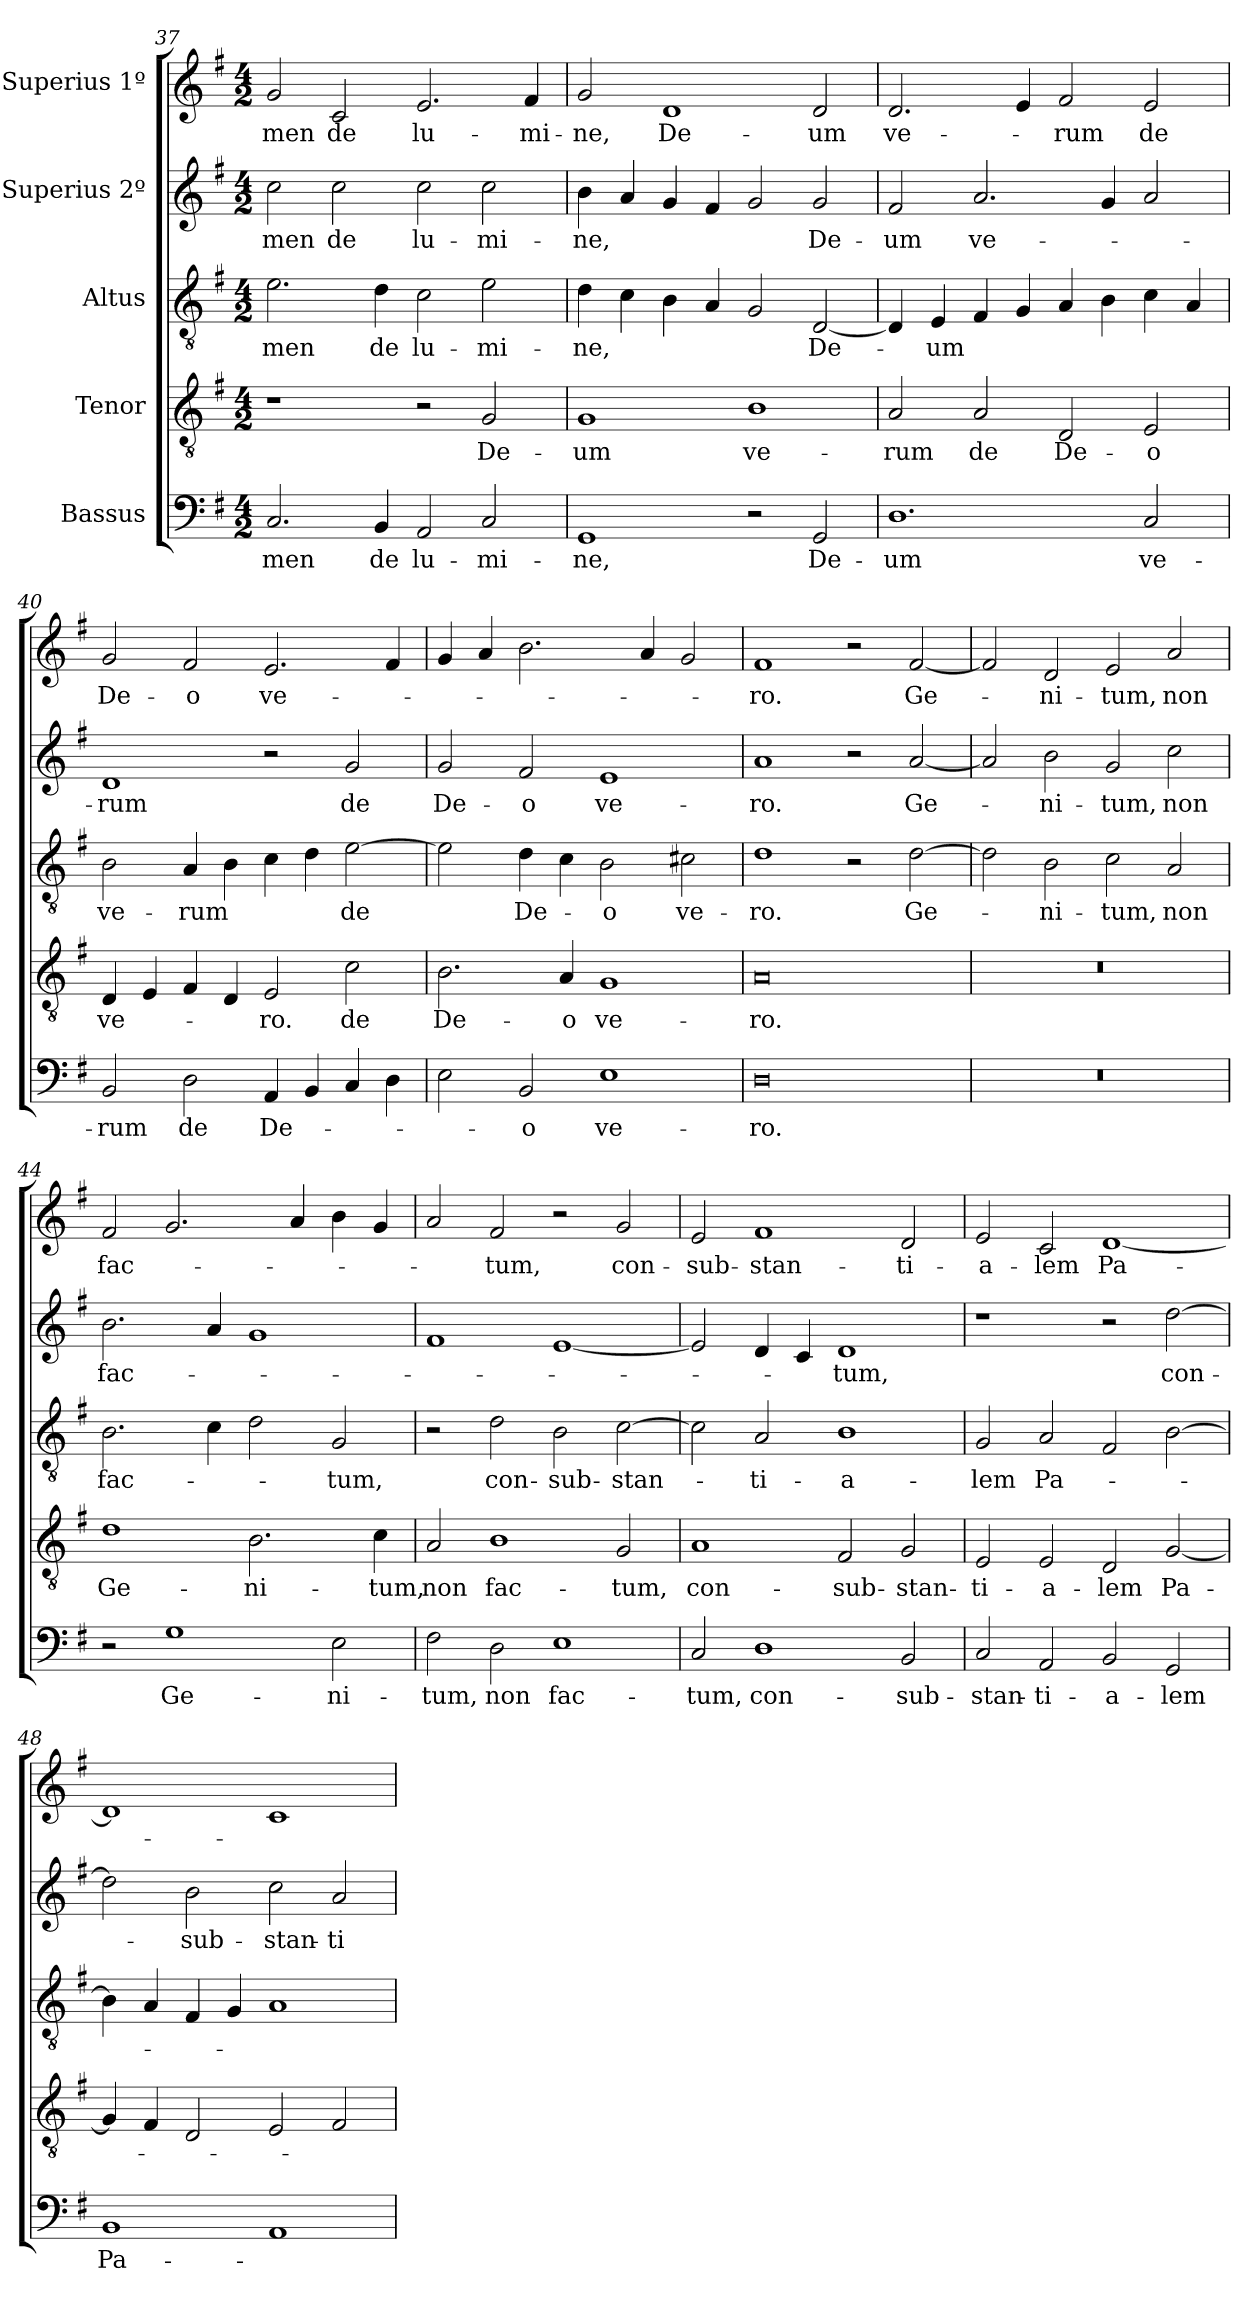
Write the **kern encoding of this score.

**kern	**text	**kern	**text	**kern	**text	**kern	**text	**kern	**text
*part5	*part5	*part4	*part4	*part3	*part3	*part2	*part2	*part1	*part1
*staff5	*staff5	*staff4	*staff4	*staff3	*staff3	*staff2	*staff2	*staff1	*staff1
*I"Bassus	*	*I"Tenor	*	*I"Altus	*	*I"Superius 2º	*	*I"Superius 1º	*
*clefF4	*	*clefGv2	*	*clefGv2	*	*clefG2	*	*clefG2	*
*k[f#]	*	*k[f#]	*	*k[f#]	*	*k[f#]	*	*k[f#]	*
*M4/2	*	*M4/2	*	*M4/2	*	*M4/2	*	*M4/2	*
=37	=37	=37	=37	=37	=37	=37	=37	=37	=37
2.C/	-men	1r	.	2.e\	-men	2cc\	-men	2g/	-men
.	.	.	.	.	.	2cc\	de	2c/	de
4BB/	de	.	.	4d\	de	.	.	.	.
2AA/	lu-	2r	.	2c\	lu-	2cc\	lu-	2.e/	lu-
2C/	-mi-	2G/	De-	2e\	-mi-	2cc\	-mi-	.	.
.	.	.	.	.	.	.	.	4f#/	-mi-
=38	=38	=38	=38	=38	=38	=38	=38	=38	=38
1GG/	-ne,	1G/	-um	4d\	-ne,	4b\	-ne,	2g/	-ne,
.	.	.	.	4c\	.	4a/	.	.	.
.	.	.	.	4B\	.	4g/	.	1d/	De-
.	.	.	.	4A/	.	4f#/	.	.	.
2r	.	1B\	ve-	2G/	.	2g/	.	.	.
2GG/	De-	.	.	[2D/	De-	2g/	De-	2d/	-um
=39	=39	=39	=39	=39	=39	=39	=39	=39	=39
1.D\	-um	2A/	-rum	4D/]	.	2f#/	-um	2.d/	ve-
.	.	.	.	4E/	-um	.	.	.	.
.	.	2A/	de	4F#/	.	2.a/	ve-	.	.
.	.	.	.	4G/	.	.	.	4e/	.
.	.	2D/	De-	4A/	.	.	.	2f#/	-rum
.	.	.	.	4B\	.	4g/	.	.	.
2C/	ve-	2E/	-o	4c\	.	2a/	.	2e/	de
.	.	.	.	4A/	.	.	.	.	.
=40	=40	=40	=40	=40	=40	=40	=40	=40	=40
2BB/	-rum	4D/	ve-	2B\	ve-	1d/	-rum	2g/	De-
.	.	4E/	.	.	.	.	.	.	.
2D\	de	4F#/	.	4A/	-rum	.	.	2f#/	-o
.	.	4D/	.	4B\	.	.	.	.	.
4AA/	De-	2E/	-ro.	4c\	.	2r	.	2.e/	ve-
4BB/	.	.	.	4d\	.	.	.	.	.
4C/	.	2c\	de	[2e\	de	2g/	de	.	.
4D\	.	.	.	.	.	.	.	4f#/	.
=41	=41	=41	=41	=41	=41	=41	=41	=41	=41
2E\	.	2.B\	De-	2e\]	.	2g/	De-	4g/	.
.	.	.	.	.	.	.	.	4a/	.
2BB/	-o	.	.	4d\	De-	2f#/	-o	2.b\	.
.	.	4A/	-o	4c\	.	.	.	.	.
1E\	ve-	1G/	ve-	2B\	-o	1e/	ve-	.	.
.	.	.	.	.	.	.	.	4a/	.
.	.	.	.	2c#X\	ve-	.	.	2g/	.
=42	=42	=42	=42	=42	=42	=42	=42	=42	=42
0D\	-ro.	0A/	-ro.	1d\	-ro.	1a/	-ro.	1f#/	-ro.
.	.	.	.	2r	.	2r	.	2r	.
.	.	.	.	[2d\	Ge-	[2a/	Ge-	[2f#/	Ge-
=43	=43	=43	=43	=43	=43	=43	=43	=43	=43
0r	.	0r	.	2d\]	.	2a/]	.	2f#/]	.
.	.	.	.	2B\	-ni-	2b\	-ni-	2d/	-ni-
.	.	.	.	2c\	-tum,	2g/	-tum,	2e/	-tum,
.	.	.	.	2A/	non	2cc\	non	2a/	non
=44	=44	=44	=44	=44	=44	=44	=44	=44	=44
2r	.	1d\	Ge-	2.B\	fac-	2.b\	fac-	2f#/	fac-
1G\	Ge-	.	.	.	.	.	.	2.g/	.
.	.	.	.	4c\	.	4a/	.	.	.
.	.	2.B\	-ni-	2d\	.	1g/	.	.	.
.	.	.	.	.	.	.	.	4a/	.
2E\	-ni-	.	.	2G/	-tum,	.	.	4b\	.
.	.	4c\	-tum,	.	.	.	.	4g/	.
=45	=45	=45	=45	=45	=45	=45	=45	=45	=45
2F#\	-tum,	2A/	non	2r	.	1f#/	.	2a/	.
2D\	non	1B\	fac-	2d\	con-	.	.	2f#/	-tum,
1E\	fac-	.	.	2B\	-sub-	[1e/	.	2r	.
.	.	2G/	-tum,	[2c\	-stan-	.	.	2g/	con-
=46	=46	=46	=46	=46	=46	=46	=46	=46	=46
2C/	-tum,	1A/	con-	2c\]	.	2e/]	.	2e/	-sub-
1D\	con-	.	.	2A/	-ti-	4d/	.	1f#/	-stan-
.	.	.	.	.	.	4c/	.	.	.
.	.	2F#/	-sub-	1B\	-a-	1d/	-tum,	.	.
2BB/	-sub-	2G/	-stan-	.	.	.	.	2d/	-ti-
=47	=47	=47	=47	=47	=47	=47	=47	=47	=47
2C/	-stan-	2E/	-ti-	2G/	-lem	1r	.	2e/	-a-
2AA/	-ti-	2E/	-a-	2A/	Pa-	.	.	2c/	-lem
2BB/	-a-	2D/	-lem	2F#/	.	2r	.	[1d/	Pa-
2GG/	-lem	[2G/	Pa-	[2B\	.	[2dd\	con-	.	.
=48	=48	=48	=48	=48	=48	=48	=48	=48	=48
1BB/	Pa-	4G/]	.	4B\]	.	2dd\]	.	1d/]	.
.	.	4F#/	.	4A/	.	.	.	.	.
.	.	2D/	.	4F#/	.	2b\	-sub-	.	.
.	.	.	.	4G/	.	.	.	.	.
1AA/	.	2E/	.	1A/	.	2cc\	-stan-	1c/	.
.	.	2F#/	.	.	.	2a/	-ti-	.	.
=	=	=	=	=	=	=	=	=	=
*-	*-	*-	*-	*-	*-	*-	*-	*-	*-
